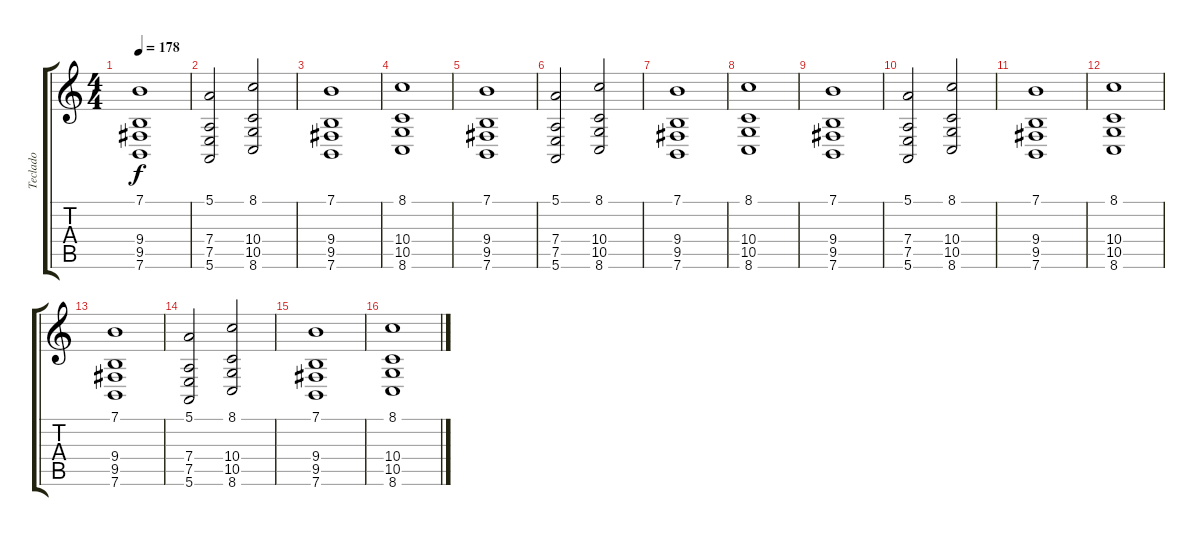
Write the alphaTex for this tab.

\track ("Teclado" "Teclado") {instrument churchorgan}
\staff {score tabs}
\tuning (E4 B3 G3 D3 A2 E2) {hide}
\ts (4 4)
\tempo 178
\clef g2
\ks c
(7.1 9.4 9.5 7.6).1{dy f} |
(5.1 7.4 7.5 5.6).2 (8.1 10.4 10.5 8.6).2 |
(7.1 9.4 9.5 7.6).1 |
(8.1 10.4 10.5 8.6).1 |
(7.1 9.4 9.5 7.6).1 |
(5.1 7.4 7.5 5.6).2 (8.1 10.4 10.5 8.6).2 |
(7.1 9.4 9.5 7.6).1 |
(8.1 10.4 10.5 8.6).1 |
(7.1 9.4 9.5 7.6).1 |
(5.1 7.4 7.5 5.6).2 (8.1 10.4 10.5 8.6).2 |
(7.1 9.4 9.5 7.6).1 |
(8.1 10.4 10.5 8.6).1 |
(7.1 9.4 9.5 7.6).1 |
(5.1 7.4 7.5 5.6).2 (8.1 10.4 10.5 8.6).2 |
(7.1 9.4 9.5 7.6).1 |
(8.1 10.4 10.5 8.6).1
